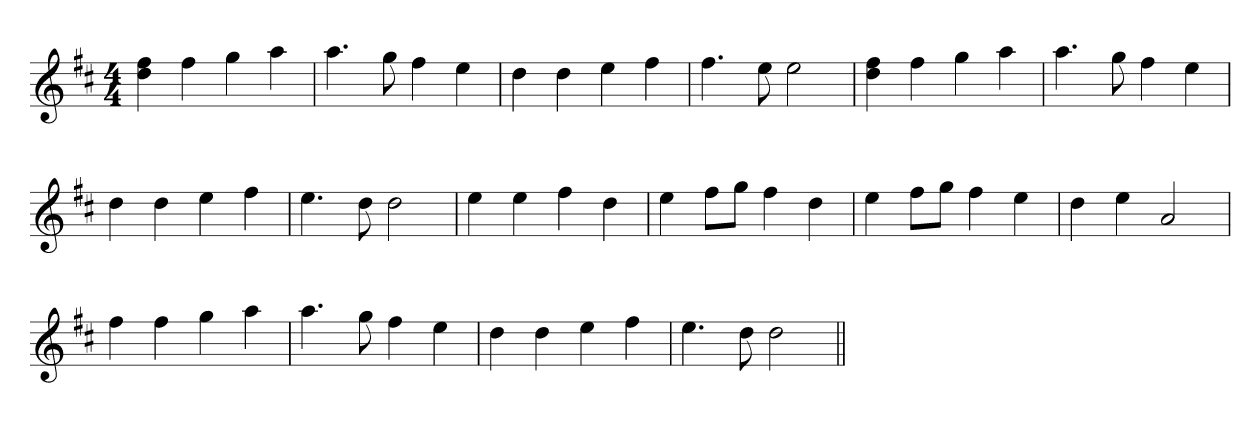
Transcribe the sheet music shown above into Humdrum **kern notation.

**kern
*part1
*staff1
*clefG2
*k[f#c#]
*D:
*M4/4
=1
4dd 4ff#
4ff#
4gg
4aa
=
4.aa
8gg
4ff#
4ee
=
4dd
4dd
4ee
4ff#
=
4.ff#
8ee
2ee
=
4dd 4ff#
4ff#
4gg
4aa
=
4.aa
8gg
4ff#
4ee
=
4dd
4dd
4ee
4ff#
=
4.ee
8dd
2dd
=
4ee
4ee
4ff#
4dd
=
4ee
8ff#L
8ggJ
4ff#
4dd
=
4ee
8ff#L
8ggJ
4ff#
4ee
=
4dd
4ee
2a
=
4ff#
4ff#
4gg
4aa
=
4.aa
8gg
4ff#
4ee
=
4dd
4dd
4ee
4ff#
=
4.ee
8dd
2dd
=||
*-
